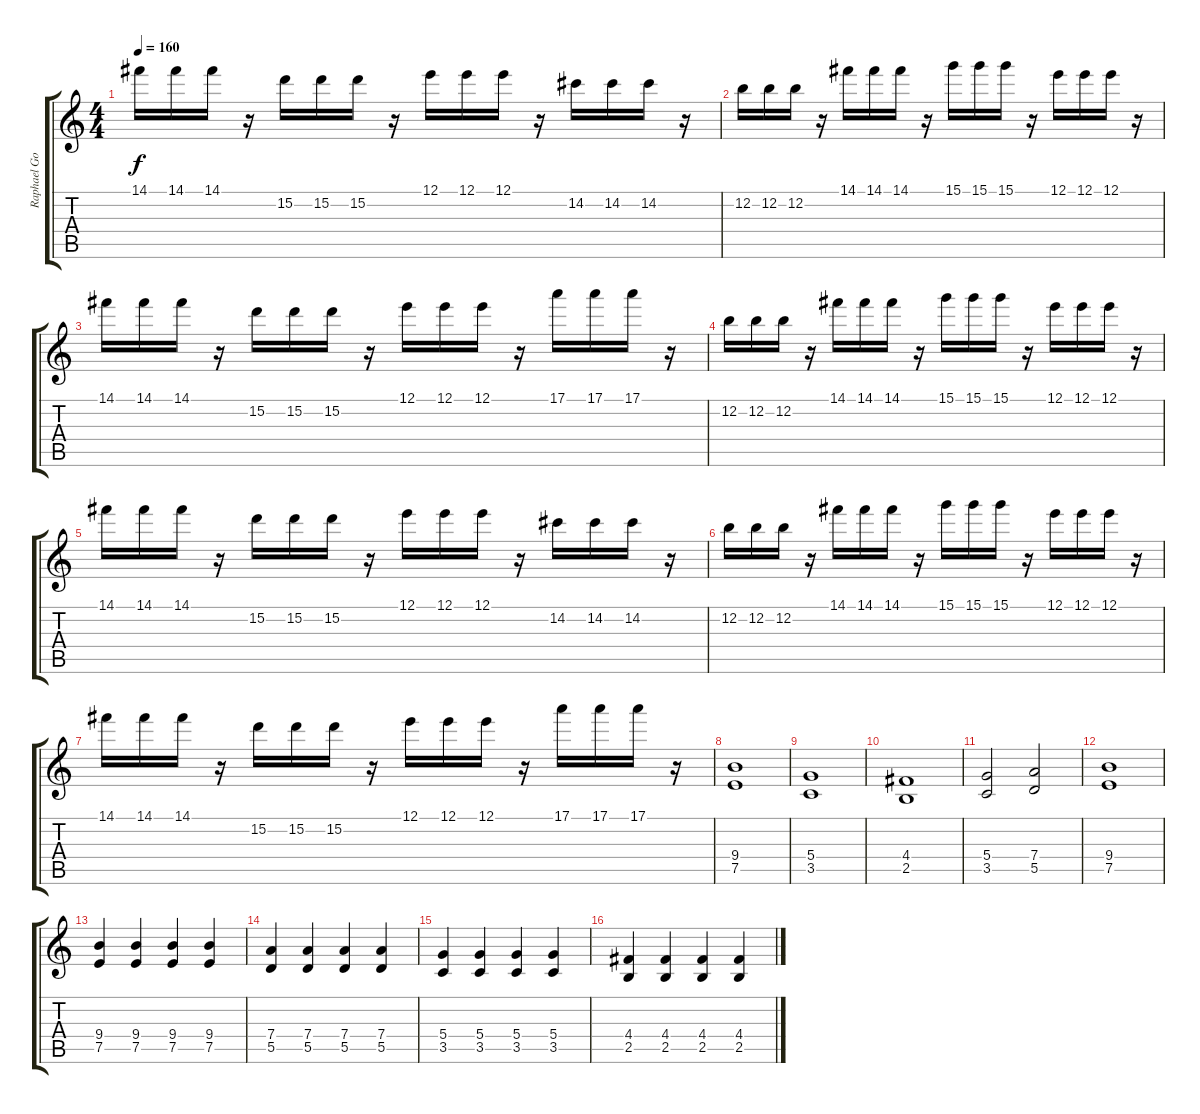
\track ("Raphael Godoy" "Raphael Go") {instrument overdrivenguitar}
\staff {score tabs}
\tuning (E4 B3 G3 D3 A2 E2) {hide}
\ts (4 4)
\tempo 160
\clef g2
\ks c
14.1.16{dy f} 14.1.16 14.1.16 r.16 15.2.16 15.2.16 15.2.16 r.16 12.1.16 12.1.16 12.1.16 r.16 14.2.16 14.2.16 14.2.16 r.16 |
12.2.16 12.2.16 12.2.16 r.16 14.1.16 14.1.16 14.1.16 r.16 15.1.16 15.1.16 15.1.16 r.16 12.1.16 12.1.16 12.1.16 r.16 |
14.1.16 14.1.16 14.1.16 r.16 15.2.16 15.2.16 15.2.16 r.16 12.1.16 12.1.16 12.1.16 r.16 17.1.16 17.1.16 17.1.16 r.16 |
12.2.16 12.2.16 12.2.16 r.16 14.1.16 14.1.16 14.1.16 r.16 15.1.16 15.1.16 15.1.16 r.16 12.1.16 12.1.16 12.1.16 r.16 |
14.1.16 14.1.16 14.1.16 r.16 15.2.16 15.2.16 15.2.16 r.16 12.1.16 12.1.16 12.1.16 r.16 14.2.16 14.2.16 14.2.16 r.16 |
12.2.16 12.2.16 12.2.16 r.16 14.1.16 14.1.16 14.1.16 r.16 15.1.16 15.1.16 15.1.16 r.16 12.1.16 12.1.16 12.1.16 r.16 |
14.1.16 14.1.16 14.1.16 r.16 15.2.16 15.2.16 15.2.16 r.16 12.1.16 12.1.16 12.1.16 r.16 17.1.16 17.1.16 17.1.16 r.16 |
(9.4 7.5).1 |
(5.4 3.5).1 |
(4.4 2.5).1 |
(5.4 3.5).2 (7.4 5.5).2 |
(9.4 7.5).1 |
(9.4 7.5).4 (9.4 7.5).4 (9.4 7.5).4 (9.4 7.5).4 |
(7.4 5.5).4 (7.4 5.5).4 (7.4 5.5).4 (7.4 5.5).4 |
(5.4 3.5).4 (5.4 3.5).4 (5.4 3.5).4 (5.4 3.5).4 |
(4.4 2.5).4 (4.4 2.5).4 (4.4 2.5).4 (4.4 2.5).4
